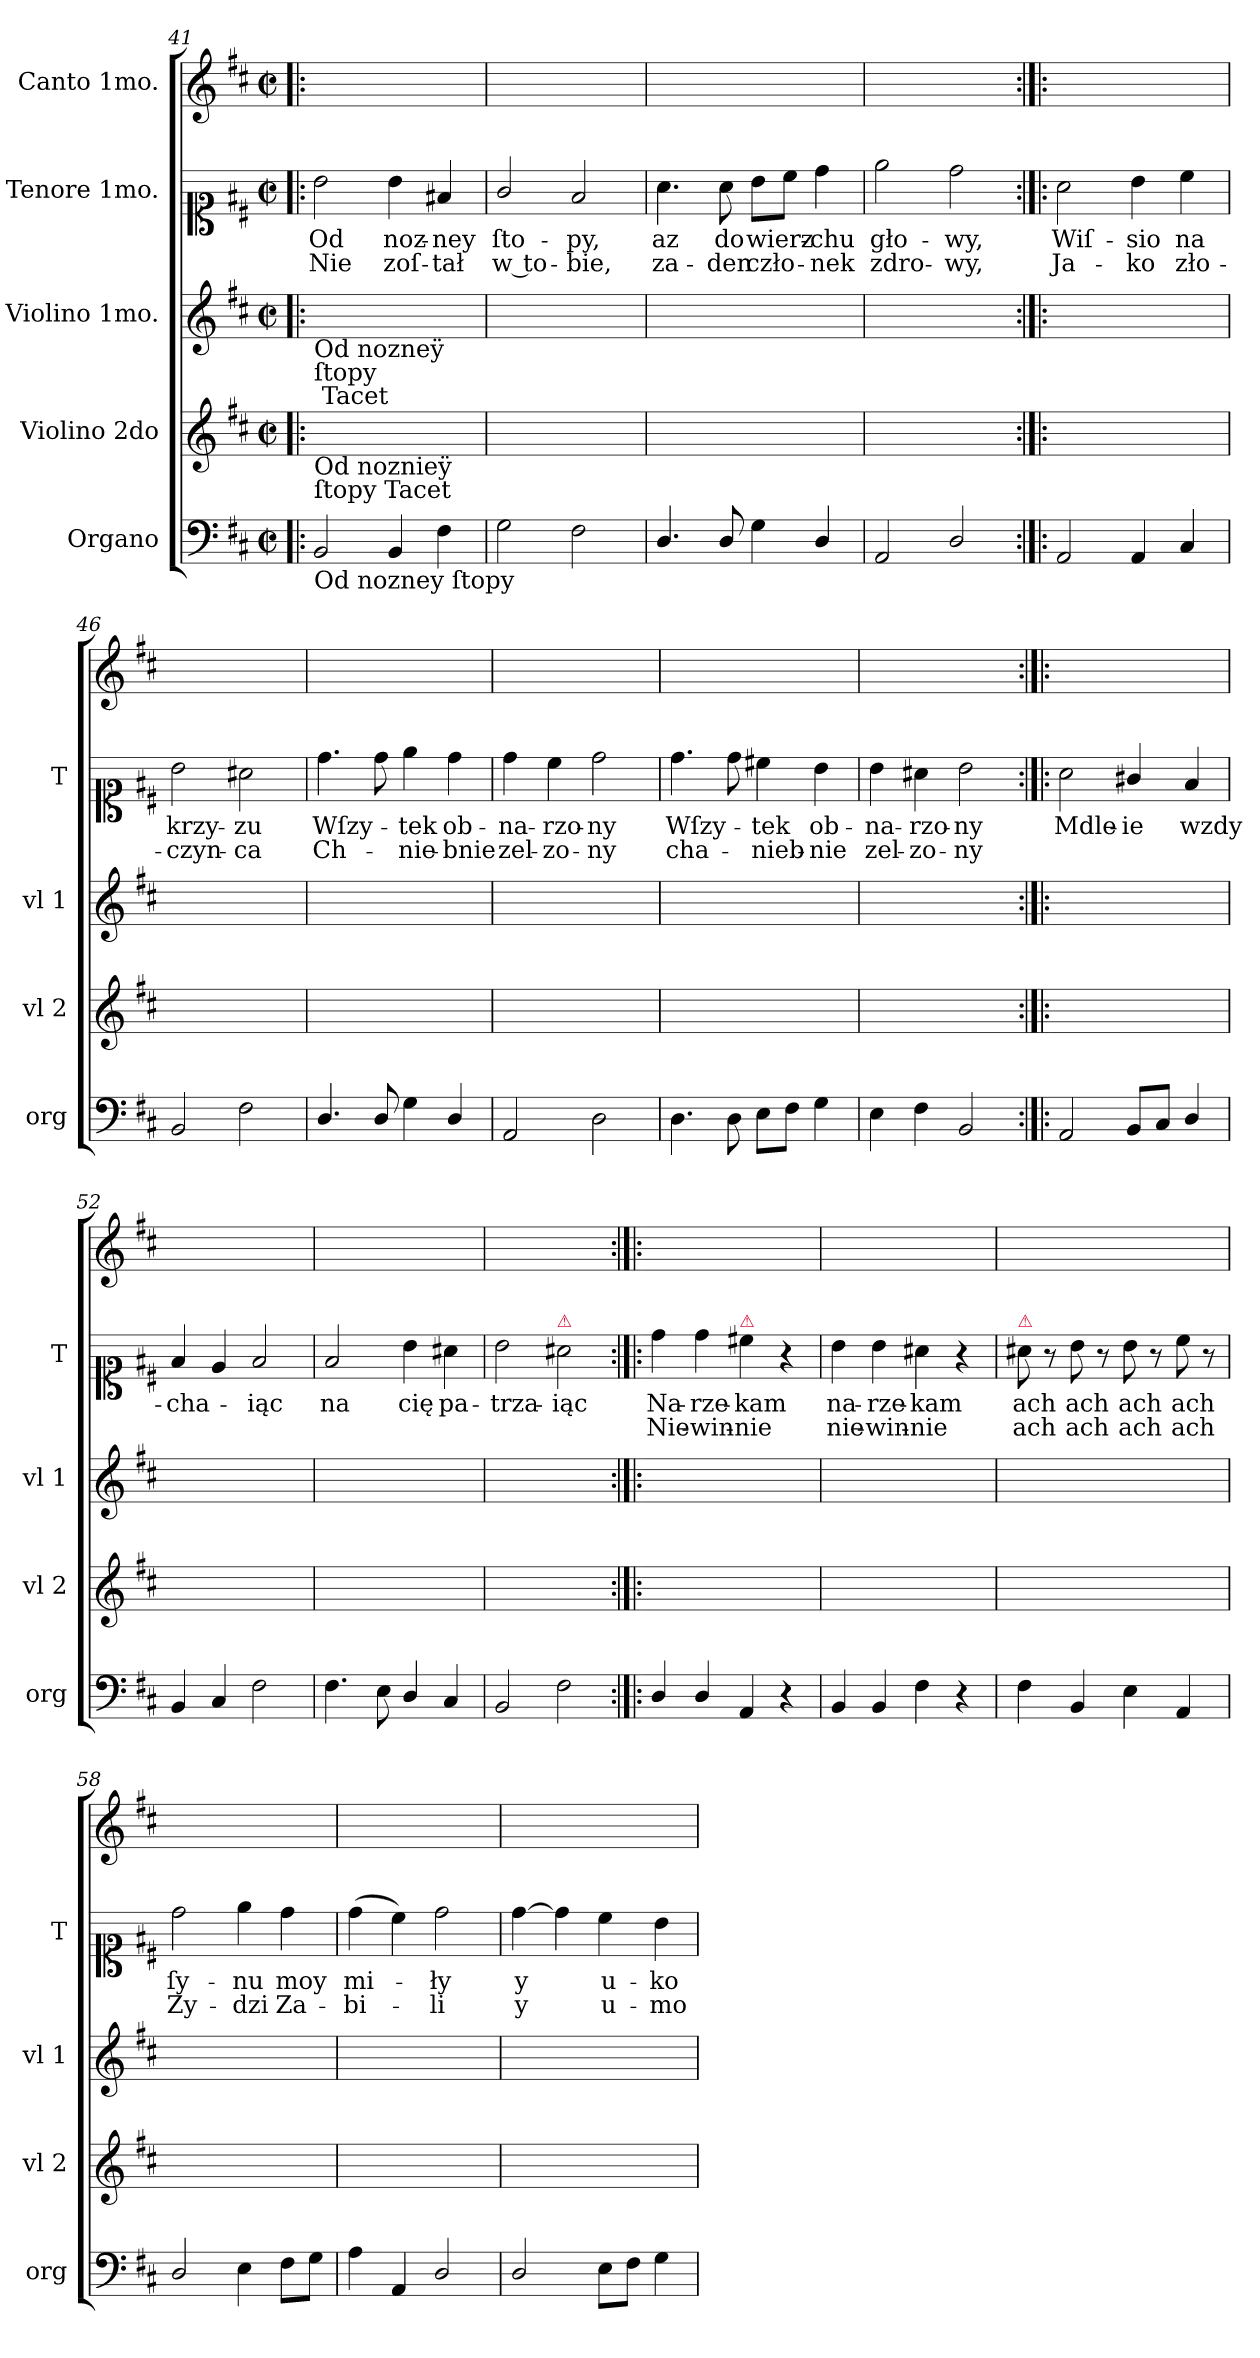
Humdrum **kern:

**kern	**kern	**kern	**kern	**text	**text	**kern
*part5	*part4	*part3	*part2	*part2	*part2	*part1
*staff5	*staff4	*staff3	*staff2	*staff2	*staff2	*staff1
*I"Organo	*I"Violino 2do	*I"Violino 1mo.	*I"Tenore 1mo.	*	*	*I"Canto 1mo.
*I'org	*I'vl 2	*I'vl 1	*I'T	*	*	*
*clefF4	*clefG2	*clefG2	*clefC1	*	*	*clefG2
*k[f#c#]	*k[f#c#]	*k[f#c#]	*k[f#c#]	*	*	*k[f#c#]
*b:	*b:	*b:	*b:	*	*	*b:
*M2/2	*M2/2	*M2/2	*M2/2	*	*	*M2/2
*met(c|)	*met(c|)	*met(c|)	*met(c|)	*	*	*met(c|)
=41!|:	=41!|:	=41!|:	=41!|:	=41!|:	=41!|:	=41!|:
!	!	!LO:TX:b:t=Od nozneÿ\nſtopy\n Tacet	!	!	!	!
!	!LO:TX:b:t=Od noznieÿ\nſtopy Tacet	!	!	!	!	!
!LO:TX:b:t=Od nozney ſtopy	!	!	!	!	!	!
2BB/	1ryy	1ryy	2b\	Od	Nie	1ryy
4BB/	.	.	4b\	noz-	zoſ-	.
4F#\	.	.	4f#X/	-ney	-tał	.
=42	=42	=42	=42	=42	=42	=42
2G\	1ryy	1ryy	2g/	ſto-	w to-	1ryy
2F#\	.	.	2f#/	-py,	-bie,	.
=43	=43	=43	=43	=43	=43	=43
4.D/	1ryy	1ryy	4.a\	az	za-	1ryy
8D/	.	.	8a\	do	-den	.
4G\	.	.	8b\L	wierz-	czło-	.
.	.	.	8cc#\J	.	.	.
4D/	.	.	4dd\	-chu	-nek	.
=44	=44	=44	=44	=44	=44	=44
2AA/	1ryy	1ryy	2ee\	gło-	zdro-	1ryy
2D/	.	.	2dd\	-wy,	-wy,	.
=45:|!|:	=45:|!|:	=45:|!|:	=45:|!|:	=45:|!|:	=45:|!|:	=45:|!|:
2AA/	1ryy	1ryy	2a\	Wiſ-	Ja-	1ryy
4AA/	.	.	4b\	-sio	-ko	.
4C#/	.	.	4cc#\	na	zło-	.
=46	=46	=46	=46	=46	=46	=46
2BB/	1ryy	1ryy	2b\	krzy-	-czyn-	1ryy
2F#\	.	.	2a#X\	-zu	-ca	.
=47	=47	=47	=47	=47	=47	=47
4.D/	1ryy	1ryy	4.dd\	Wſzy-	Ch-	1ryy
8D/	.	.	8dd\	.	.	.
4G\	.	.	4ee\	-tek	-nie-	.
4D/	.	.	4dd\	ob-	-bnie	.
=48	=48	=48	=48	=48	=48	=48
2AA/	1ryy	1ryy	4dd\	-na-	zel-	1ryy
.	.	.	4cc#\	-rzo-	-zo-	.
2D\	.	.	2dd\	-ny	-ny	.
=49	=49	=49	=49	=49	=49	=49
4.D\	1ryy	1ryy	4.dd\	Wſzy-	cha-	1ryy
8D\	.	.	8dd\	.	.	.
8E\L	.	.	4cc#X\	-tek	-nieb-	.
8F#\J	.	.	.	.	.	.
4G\	.	.	4b\	ob-	-nie	.
=50	=50	=50	=50	=50	=50	=50
4E\	1ryy	1ryy	4b\	-na-	zel-	1ryy
4F#\	.	.	4a#X\	-rzo-	-zo-	.
2BB/	.	.	2b\	-ny	-ny	.
=51:|!|:	=51:|!|:	=51:|!|:	=51:|!|:	=51:|!|:	=51:|!|:	=51:|!|:
2AA/	1ryy	1ryy	2a\	Mdle-	.	1ryy
8BB/L	.	.	4g#X/	-ie	.	.
8C#/J	.	.	.	.	.	.
4D/	.	.	4f#/	wzdy-	.	.
=52	=52	=52	=52	=52	=52	=52
4BB/	1ryy	1ryy	4f#/	-cha-	.	1ryy
4C#/	.	.	4e/	.	.	.
2F#\	.	.	2f#/	-iąc	.	.
=53	=53	=53	=53	=53	=53	=53
4.F#\	1ryy	1ryy	2f#/	na	.	1ryy
8E\	.	.	.	.	.	.
4D/	.	.	4b\	cię	.	.
4C#/	.	.	4a#X\	pa-	.	.
=54	=54	=54	=54	=54	=54	=54
2BB/	1ryy	1ryy	2b\	-trza-	.	1ryy
!	!	!	!LO:TX:a:color=crimson:t=⚠	!	!	!
2F#\	.	.	2a#X\	-iąc	.	.
=55:|!|:	=55:|!|:	=55:|!|:	=55:|!|:	=55:|!|:	=55:|!|:	=55:|!|:
4D/	1ryy	1ryy	4dd\	Na-	Nie-	1ryy
4D/	.	.	4dd\	-rze-	-win-	.
!	!	!	!LO:TX:a:color=crimson:t=⚠	!	!	!
4AA/	.	.	4cc#X\	-kam	-nie	.
4r	.	.	4r	.	.	.
=56	=56	=56	=56	=56	=56	=56
4BB/	1ryy	1ryy	4b\	na-	nie-	1ryy
4BB/	.	.	4b\	-rze-	-win-	.
4F#\	.	.	4a#X\	-kam	-nie	.
4r	.	.	4r	.	.	.
=57	=57	=57	=57	=57	=57	=57
!	!	!	!LO:TX:a:color=crimson:t=⚠	!	!	!
4F#\	1ryy	1ryy	8a#X\	ach	ach	1ryy
.	.	.	8r	.	.	.
4BB/	.	.	8b\	ach	ach	.
.	.	.	8r	.	.	.
!	!	!	!	!LO:LY:i	!LO:LY:i	!
4E\	.	.	8b\	ach	ach	.
.	.	.	8r	.	.	.
!	!	!	!	!LO:LY:i	!LO:LY:i	!
4AA/	.	.	8cc#\	ach	ach	.
.	.	.	8r	.	.	.
=58	=58	=58	=58	=58	=58	=58
2D/	1ryy	1ryy	2dd\	ſy-	Zy-	1ryy
4E\	.	.	4ee\	-nu	-dzi	.
8F#\L	.	.	4dd\	moy	Za-	.
8G\J	.	.	.	.	.	.
=59	=59	=59	=59	=59	=59	=59
4A\	1ryy	1ryy	(4dd\	mi-	-bi-	1ryy
4AA/	.	.	4cc#\)	.	.	.
2D/	.	.	2dd\	-ły	-li	.
=60	=60	=60	=60	=60	=60	=60
2D/	1ryy	1ryy	[4dd\	y	y	1ryy
.	.	.	4dd\]	.	.	.
8E\L	.	.	4cc#\	u-	u-	.
8F#\J	.	.	.	.	.	.
4G\	.	.	4b\	-ko-	-mo-	.
=	=	=	=	=	=	=
*-	*-	*-	*-	*-	*-	*-
